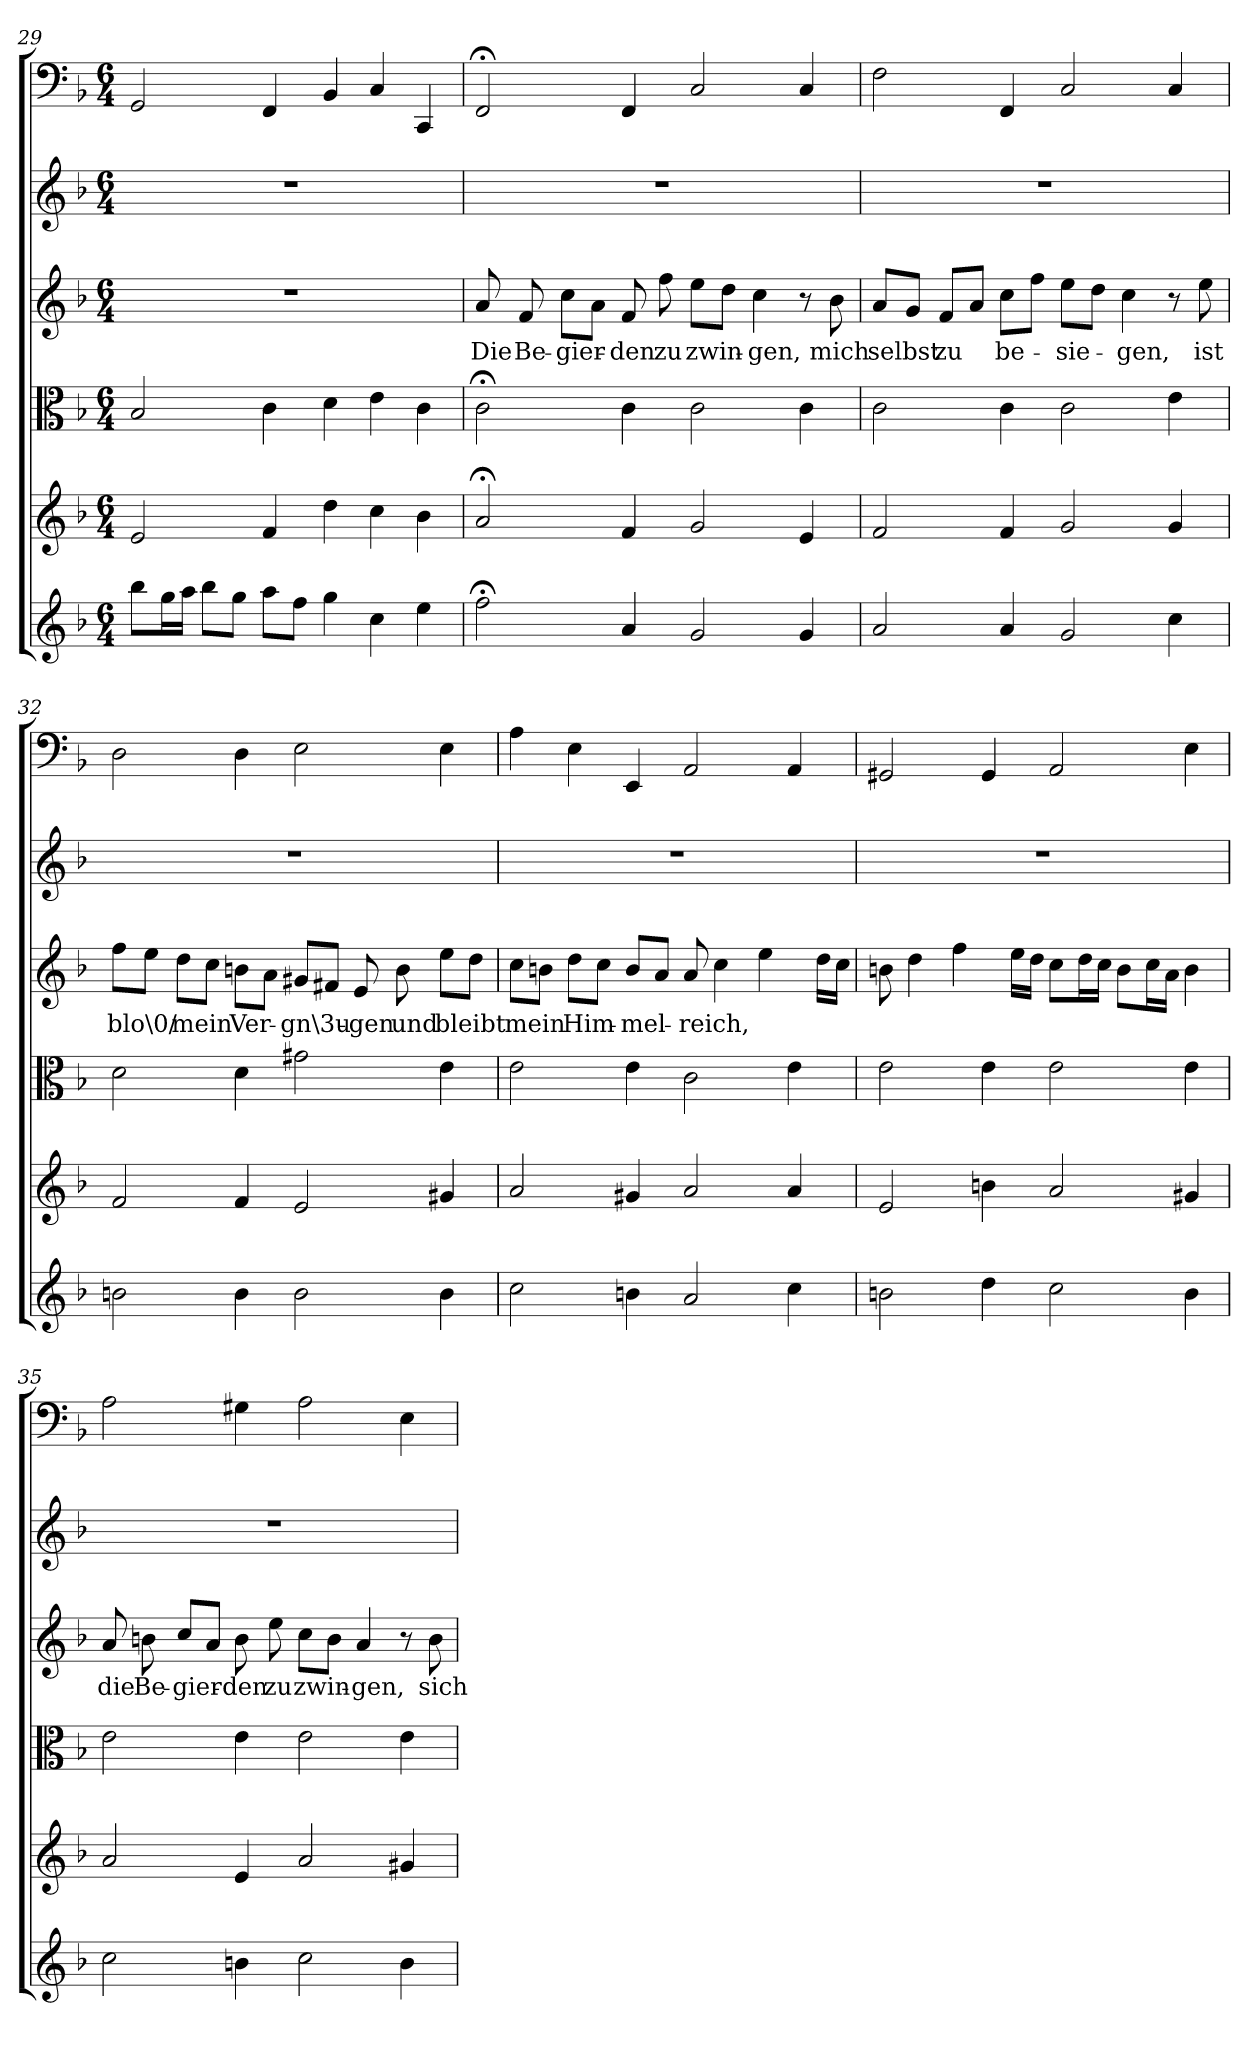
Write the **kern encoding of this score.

**kern	**kern	**kern	**kern	**text	**kern	**kern
*part6	*part5	*part4	*part3	*part3	*part2	*part1
*staff6	*staff5	*staff4	*staff3	*staff3	*staff2	*staff1
*clefG2	*clefG2	*clefC3	*clefG2	*	*clefG2	*clefF4
*k[b-]	*k[b-]	*k[b-]	*k[b-]	*	*k[b-]	*k[b-]
*F:	*F:	*F:	*F:	*	*F:	*F:
*M6/4	*M6/4	*M6/4	*M6/4	*	*M6/4	*M6/4
=29	=29	=29	=29	=29	=29	=29
8bb-\L	2e/	2B-/	1.r	.	1.r	2GG/
16gg\L	.	.	.	.	.	.
16aa\JJ	.	.	.	.	.	.
8bb-\L	.	.	.	.	.	.
8gg\J	.	.	.	.	.	.
8aa\L	4f/	4c\	.	.	.	4FF/
8ff\J	.	.	.	.	.	.
4gg\	4dd\	4d\	.	.	.	4BB-/
4cc\	4cc\	4e\	.	.	.	4C/
4ee\	4b-\	4c\	.	.	.	4CC/
=30	=30	=30	=30	=30	=30	=30
2ff;<\	2a;</	2c;<\	8a/	Die	1.r	2FF;</
.	.	.	8f/	Be-	.	.
.	.	.	8cc\L	-gier-	.	.
.	.	.	8a\J	.	.	.
4a/	4f/	4c\	8f/	-den	.	4FF/
.	.	.	8ff\	zu	.	.
2g/	2g/	2c\	8ee\L	zwin-	.	2C/
.	.	.	8dd\J	.	.	.
.	.	.	4cc\	-gen,	.	.
4g/	4e/	4c\	8r	.	.	4C/
.	.	.	8b-\	mich	.	.
=31	=31	=31	=31	=31	=31	=31
2a/	2f/	2c\	8a/L	selbst	1.r	2F\
.	.	.	8g/J	.	.	.
.	.	.	8f/L	zu	.	.
.	.	.	8a/J	.	.	.
4a/	4f/	4c\	8cc\L	be-	.	4FF/
.	.	.	8ff\J	.	.	.
2g/	2g/	2c\	8ee\L	-sie-	.	2C/
.	.	.	8dd\J	.	.	.
.	.	.	4cc\	-gen,	.	.
4cc\	4g/	4e\	8r	.	.	4C/
.	.	.	8ee\	ist	.	.
=32	=32	=32	=32	=32	=32	=32
2bn\	2f/	2d\	8ff\L	blo\0/	1.r	2D\
.	.	.	8ee\J	.	.	.
.	.	.	8dd\L	mein	.	.
.	.	.	8cc\J	.	.	.
4b\	4f/	4d\	8bn\L	Ver-	.	4D\
.	.	.	8a\J	.	.	.
2b\	2e/	2g#X\	8g#X/L	-gn\3u-	.	2E\
.	.	.	8f#X/J	.	.	.
.	.	.	8e/	-gen	.	.
.	.	.	8b\	und	.	.
4b\	4g#X/	4e\	8ee\L	bleibt	.	4E\
.	.	.	8dd\J	.	.	.
=33	=33	=33	=33	=33	=33	=33
2cc\	2a/	2e\	8cc\L	mein	1.r	4A\
.	.	.	8bn\J	.	.	.
.	.	.	8dd\L	Him-	.	4E\
.	.	.	8cc\J	.	.	.
4bn\	4g#X/	4e\	8b/L	-mel-	.	4EE/
.	.	.	8a/J	.	.	.
2a/	2a/	2c\	8a/	-reich,	.	2AA/
.	.	.	4cc\	.	.	.
.	.	.	4ee\	.	.	.
4cc\	4a/	4e\	.	.	.	4AA/
.	.	.	16dd\LL	.	.	.
.	.	.	16cc\JJ	.	.	.
=34	=34	=34	=34	=34	=34	=34
2bn\	2e/	2e\	8bn\	.	1.r	2GG#X/
.	.	.	4dd\	.	.	.
.	.	.	4ff\	.	.	.
4dd\	4bn\	4e\	.	.	.	4GG#/
.	.	.	16ee\LL	.	.	.
.	.	.	16dd\JJ	.	.	.
2cc\	2a/	2e\	8cc\L	.	.	2AA/
.	.	.	16dd\L	.	.	.
.	.	.	16cc\JJ	.	.	.
.	.	.	8b\L	.	.	.
.	.	.	16cc\L	.	.	.
.	.	.	16a\JJ	.	.	.
4b\	4g#X/	4e\	4b\	.	.	4E\
=35	=35	=35	=35	=35	=35	=35
2cc\	2a/	2e\	8a/	die	1.r	2A\
.	.	.	8bn\	Be-	.	.
.	.	.	8cc/L	-gier-	.	.
.	.	.	8a/J	.	.	.
4bn\	4e/	4e\	8b\	-den	.	4G#X\
.	.	.	8ee\	zu	.	.
2cc\	2a/	2e\	8cc\L	zwin-	.	2A\
.	.	.	8b\J	.	.	.
.	.	.	4a/	-gen,	.	.
4b\	4g#X/	4e\	8r	.	.	4E\
.	.	.	8b\	sich	.	.
=	=	=	=	=	=	=
*-	*-	*-	*-	*-	*-	*-
